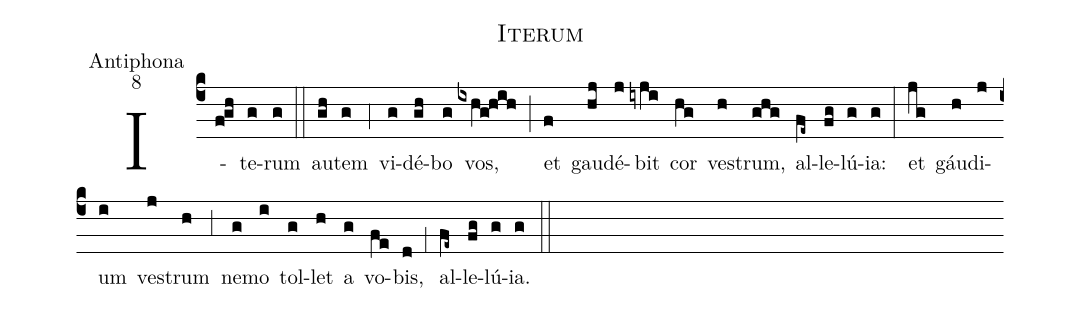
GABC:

name:Iterum;
office-part:Antiphona;
mode:8;
%%
(c4) I(f!gh)te(g)rum(g) (::) au(gh)tem(g) (;4) vi(g)dé(gh)bo(g) vos,(ixhg!hih) (;) et(f) gau(hj)dé(j)bit(iyji) cor(hg) ve(h)strum,(ghg) al(fe~)le(fg)lú(g)ia:(g) (:) et(jg) gáu(h)di(j)um(i) ve(j)strum(h) (;3) ne(g)mo(i) tol(g)let(h) a(g) vo(fe)bis,(d) (;1) al(fe~)le(fg)lú(g)ia.(g) (::)
